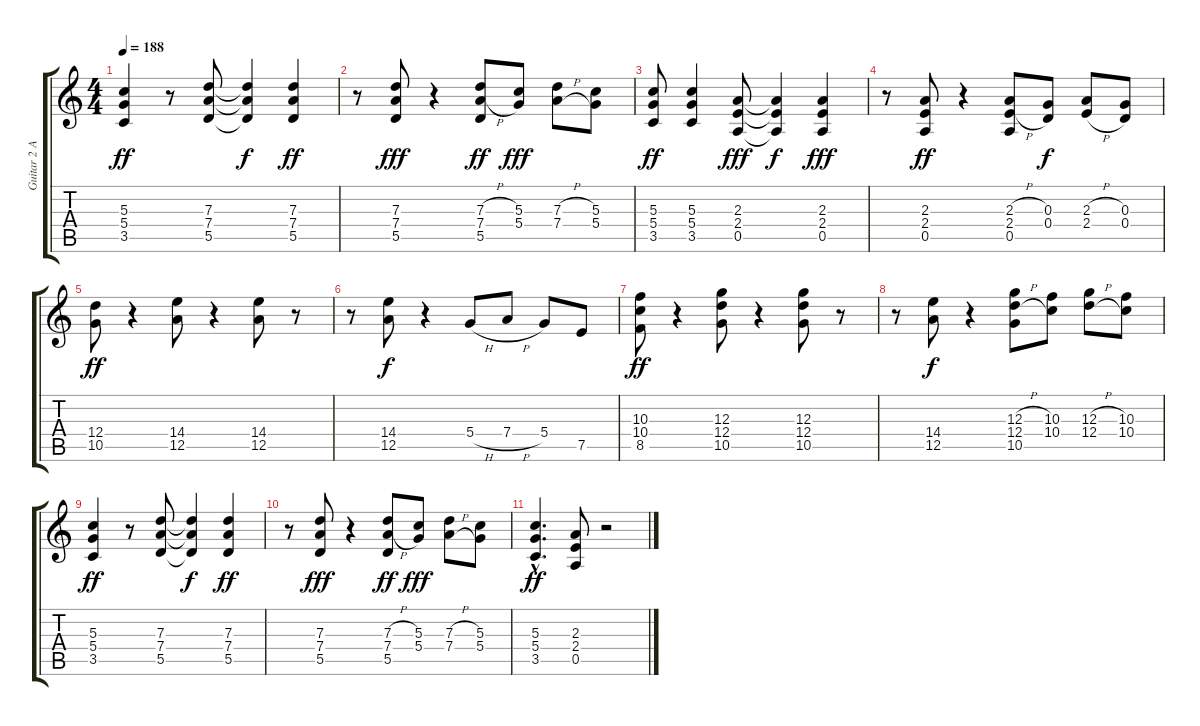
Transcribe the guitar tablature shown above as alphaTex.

\track ("Guitar 2 Adrian Smith" "Guitar 2 A") {instrument distortionguitar}
\staff {score tabs}
\tuning (E4 B3 G3 D3 A2 E2) {hide}
\ts (4 4)
\tempo 188
\clef g2
\ks c
(5.3 5.4 3.5).4{dy ff} r.8 (7.3 7.4 5.5).8 (7.3{t} 7.4{t} 5.5{t}).4{dy f} (7.3 7.4 5.5).4{dy ff} |
r.8 (7.3 7.4 5.5).8{dy fff} r.4 (7.3{h} 7.4{h} 5.5).8{dy ff} (5.3 5.4).8{dy fff} (7.3{h} 7.4{h}).8 (5.3 5.4).8 |
(5.3 5.4 3.5).8{dy ff} (5.3 5.4 3.5).4 (2.3 2.4 0.5).8{dy fff} (2.3{t} 2.4{t} 0.5{t}).4{dy f} (2.3 2.4 0.5).4{dy fff} |
r.8 (2.3 2.4 0.5).8{dy ff} r.4 (2.3{h} 2.4{h} 0.5).8 (0.3 0.4).8{dy f} (2.3{h} 2.4{h}).8 (0.3 0.4).8 |
(12.4 10.5).8{dy ff} r.4 (14.4 12.5).8 r.4 (14.4 12.5).8 r.8 |
r.8 (14.4 12.5).8{dy f} r.4 5.4{h}.8 7.4{h}.8 5.4.8 7.5.8 |
(10.3 10.4 8.5).8{dy ff} r.4 (12.3 12.4 10.5).8 r.4 (12.3 12.4 10.5).8 r.8 |
r.8 (14.4 12.5).8{dy f} r.4 (12.3{h} 12.4{h} 10.5).8 (10.3 10.4).8 (12.3{h} 12.4{h}).8 (10.3 10.4).8 |
(5.3 5.4 3.5).4{dy ff} r.8 (7.3 7.4 5.5).8 (7.3{t} 7.4{t} 5.5{t}).4{dy f} (7.3 7.4 5.5).4{dy ff} |
r.8 (7.3 7.4 5.5).8{dy fff} r.4 (7.3{h} 7.4{h} 5.5).8{dy ff} (5.3 5.4).8{dy fff} (7.3{h} 7.4{h}).8 (5.3 5.4).8 |
(5.3{hac} 5.4{hac} 3.5{hac}).4{d dy ff} (2.3 2.4 0.5).8 r.2
